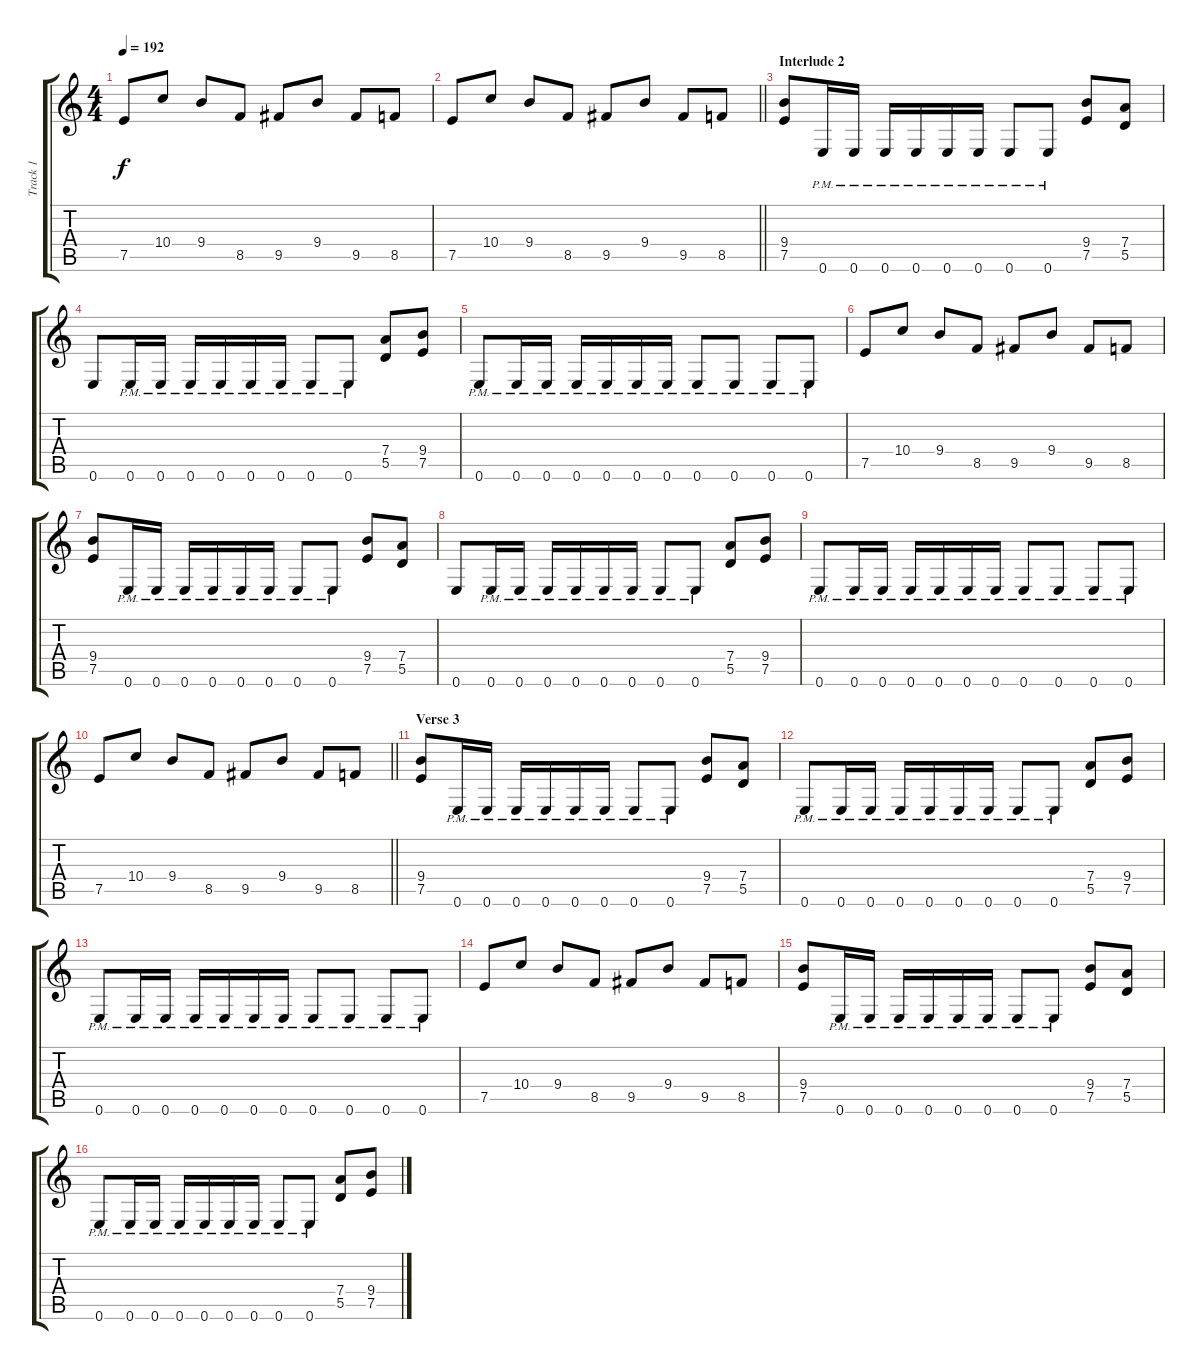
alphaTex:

\track ("Track 1" "Track 1") {instrument distortionguitar}
\staff {score tabs}
\tuning (E4 B3 G3 D3 A2 E2) {hide}
\ts (4 4)
\tempo 192
\clef g2
\ks c
7.5.8{dy f} 10.4.8 9.4.8 8.5.8 9.5.8 9.4.8 9.5.8 8.5.8 |
\barLineRight lightlight
7.5.8 10.4.8 9.4.8 8.5.8 9.5.8 9.4.8 9.5.8 8.5.8 |
\section ("" "Interlude 2")
(9.4 7.5).8 0.6{pm}.16 0.6{pm}.16 0.6{pm}.16 0.6{pm}.16 0.6{pm}.16 0.6{pm}.16 0.6{pm}.8 0.6{pm}.8 (9.4 7.5).8 (7.4 5.5).8 |
0.6.8 0.6{pm}.16 0.6{pm}.16 0.6{pm}.16 0.6{pm}.16 0.6{pm}.16 0.6{pm}.16 0.6{pm}.8 0.6{pm}.8 (7.4 5.5).8 (9.4 7.5).8 |
0.6{pm}.8 0.6{pm}.16 0.6{pm}.16 0.6{pm}.16 0.6{pm}.16 0.6{pm}.16 0.6{pm}.16 0.6{pm}.8 0.6{pm}.8 0.6{pm}.8 0.6{pm}.8 |
7.5.8 10.4.8 9.4.8 8.5.8 9.5.8 9.4.8 9.5.8 8.5.8 |
(9.4 7.5).8 0.6{pm}.16 0.6{pm}.16 0.6{pm}.16 0.6{pm}.16 0.6{pm}.16 0.6{pm}.16 0.6{pm}.8 0.6{pm}.8 (9.4 7.5).8 (7.4 5.5).8 |
0.6.8 0.6{pm}.16 0.6{pm}.16 0.6{pm}.16 0.6{pm}.16 0.6{pm}.16 0.6{pm}.16 0.6{pm}.8 0.6{pm}.8 (7.4 5.5).8 (9.4 7.5).8 |
0.6{pm}.8 0.6{pm}.16 0.6{pm}.16 0.6{pm}.16 0.6{pm}.16 0.6{pm}.16 0.6{pm}.16 0.6{pm}.8 0.6{pm}.8 0.6{pm}.8 0.6{pm}.8 |
\barLineRight lightlight
7.5.8 10.4.8 9.4.8 8.5.8 9.5.8 9.4.8 9.5.8 8.5.8 |
\section ("" "Verse 3")
(9.4 7.5).8 0.6{pm}.16 0.6{pm}.16 0.6{pm}.16 0.6{pm}.16 0.6{pm}.16 0.6{pm}.16 0.6{pm}.8 0.6{pm}.8 (9.4 7.5).8 (7.4 5.5).8 |
0.6{pm}.8 0.6{pm}.16 0.6{pm}.16 0.6{pm}.16 0.6{pm}.16 0.6{pm}.16 0.6{pm}.16 0.6{pm}.8 0.6{pm}.8 (7.4 5.5).8 (9.4 7.5).8 |
0.6{pm}.8 0.6{pm}.16 0.6{pm}.16 0.6{pm}.16 0.6{pm}.16 0.6{pm}.16 0.6{pm}.16 0.6{pm}.8 0.6{pm}.8 0.6{pm}.8 0.6{pm}.8 |
7.5.8 10.4.8 9.4.8 8.5.8 9.5.8 9.4.8 9.5.8 8.5.8 |
(9.4 7.5).8 0.6{pm}.16 0.6{pm}.16 0.6{pm}.16 0.6{pm}.16 0.6{pm}.16 0.6{pm}.16 0.6{pm}.8 0.6{pm}.8 (9.4 7.5).8 (7.4 5.5).8 |
0.6{pm}.8 0.6{pm}.16 0.6{pm}.16 0.6{pm}.16 0.6{pm}.16 0.6{pm}.16 0.6{pm}.16 0.6{pm}.8 0.6{pm}.8 (7.4 5.5).8 (9.4 7.5).8
